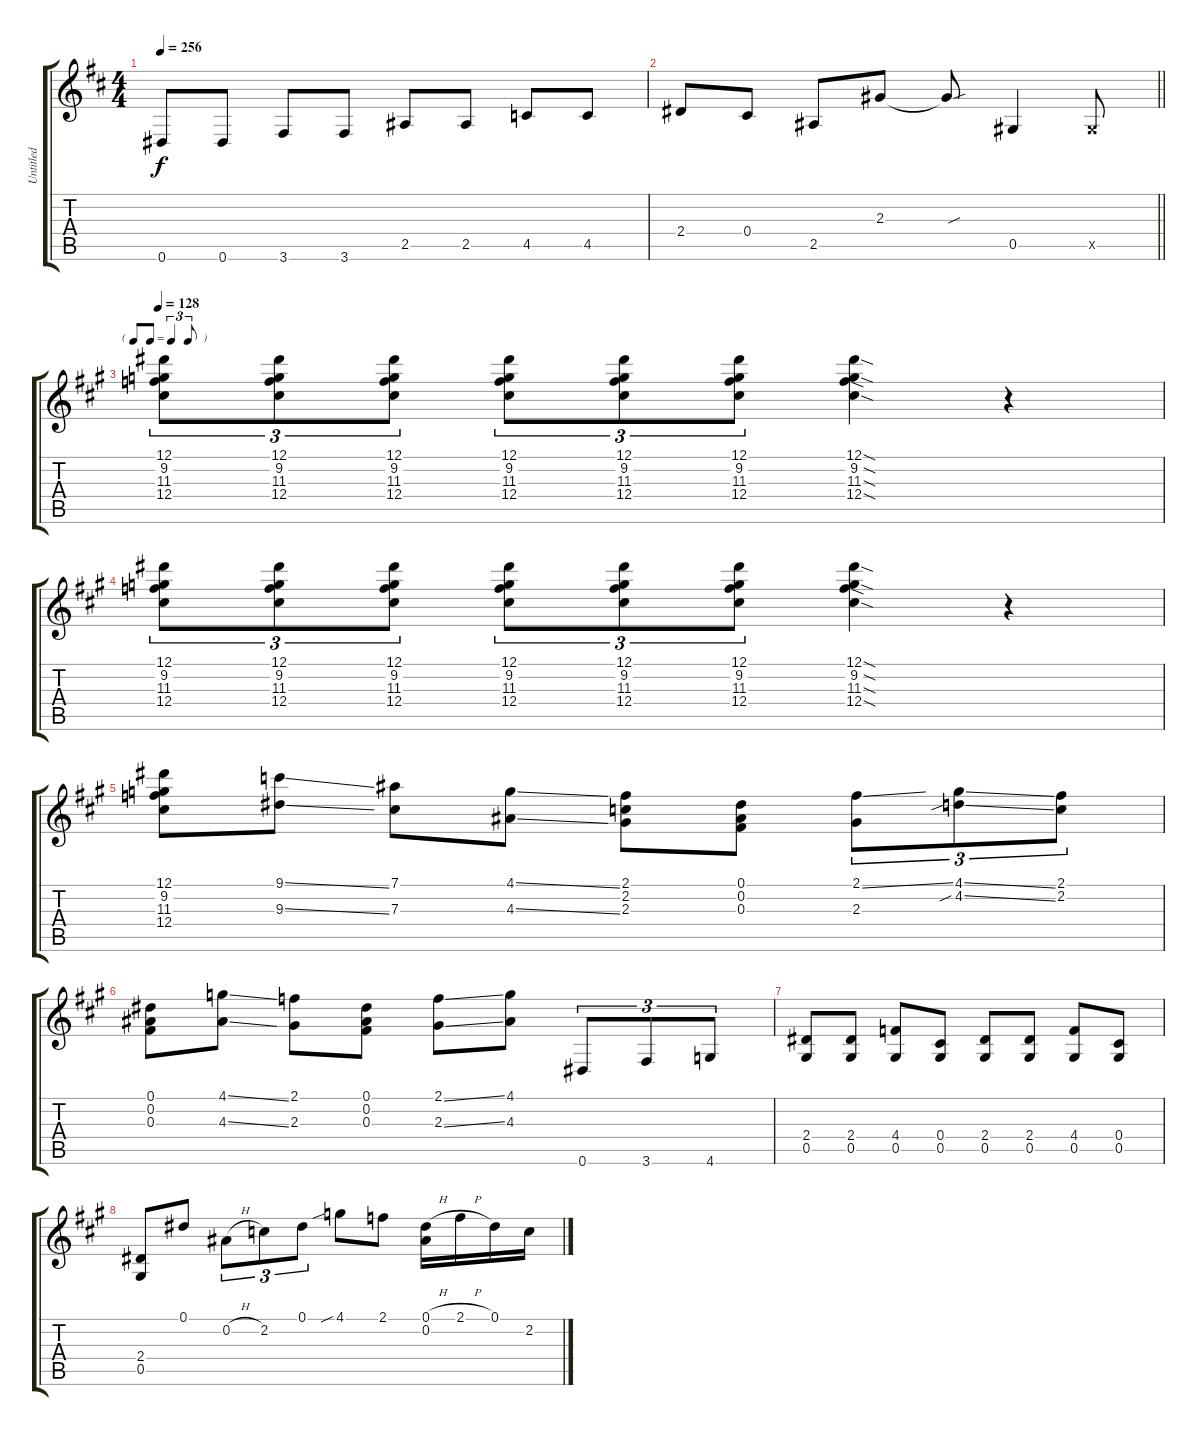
\track ("Untitled" "Untitled") {instrument distortionguitar}
\staff {score tabs}
\tuning (Eb4 Bb3 Gb3 Db3 Ab2 Eb2) {hide}
\ts (4 4)
\tempo 256
\clef g2
\ks d
0.6.8{dy f} 0.6.8 3.6.8 3.6.8 2.5.8 2.5.8 4.5.8 4.5.8 |
\barLineRight lightlight
2.4.8 0.4.8 2.5.8 2.3.8 2.3{sou t}.8 0.5.4 0.5{x}.8 |
\tf triplet8th
\tempo 128
\ks a
(12.1 9.2 11.3 12.4).8{tu (3 2)} (12.1 9.2 11.3 12.4).8{tu (3 2)} (12.1 9.2 11.3 12.4).8{tu (3 2)} (12.1 9.2 11.3 12.4).8{tu (3 2)} (12.1 9.2 11.3 12.4).8{tu (3 2)} (12.1 9.2 11.3 12.4).8{tu (3 2)} (12.1{sod} 9.2{sod} 11.3{sod} 12.4{sod}).4 r.4 |
(12.1 9.2 11.3 12.4).8{tu (3 2)} (12.1 9.2 11.3 12.4).8{tu (3 2)} (12.1 9.2 11.3 12.4).8{tu (3 2)} (12.1 9.2 11.3 12.4).8{tu (3 2)} (12.1 9.2 11.3 12.4).8{tu (3 2)} (12.1 9.2 11.3 12.4).8{tu (3 2)} (12.1{sod} 9.2{sod} 11.3{sod} 12.4{sod}).4 r.4 |
(12.1 9.2 11.3 12.4).8 (9.1{ss} 9.3{ss}).8 (7.1 7.3).8 (4.1{ss} 4.3{ss}).8 (2.1 2.2 2.3).8 (0.1 0.2 0.3).8 (2.1{ss} 2.3).8{tu (3 2)} (4.1{ss} 4.2{sib ss}).8{tu (3 2)} (2.1 2.2).8{tu (3 2)} |
(0.1 0.2 0.3).8 (4.1{ss} 4.3{ss}).8 (2.1 2.3).8 (0.1 0.2 0.3).8 (2.1{ss} 2.3{ss}).8 (4.1 4.3).8 0.6.8{tu (3 2)} 3.6.8{tu (3 2)} 4.6.8{tu (3 2)} |
(2.4 0.5).8 (2.4 0.5).8 (4.4 0.5).8 (0.4 0.5).8 (2.4 0.5).8 (2.4 0.5).8 (4.4 0.5).8 (0.4 0.5).8 |
(2.4 0.5).8 0.1.8 0.2{h}.8{tu (3 2)} 2.2.8{tu (3 2)} 0.1.8{tu (3 2)} 4.1{sib}.8 2.1.8 (0.1{h} 0.2).16 2.1{h}.16 0.1.16 2.2.16
